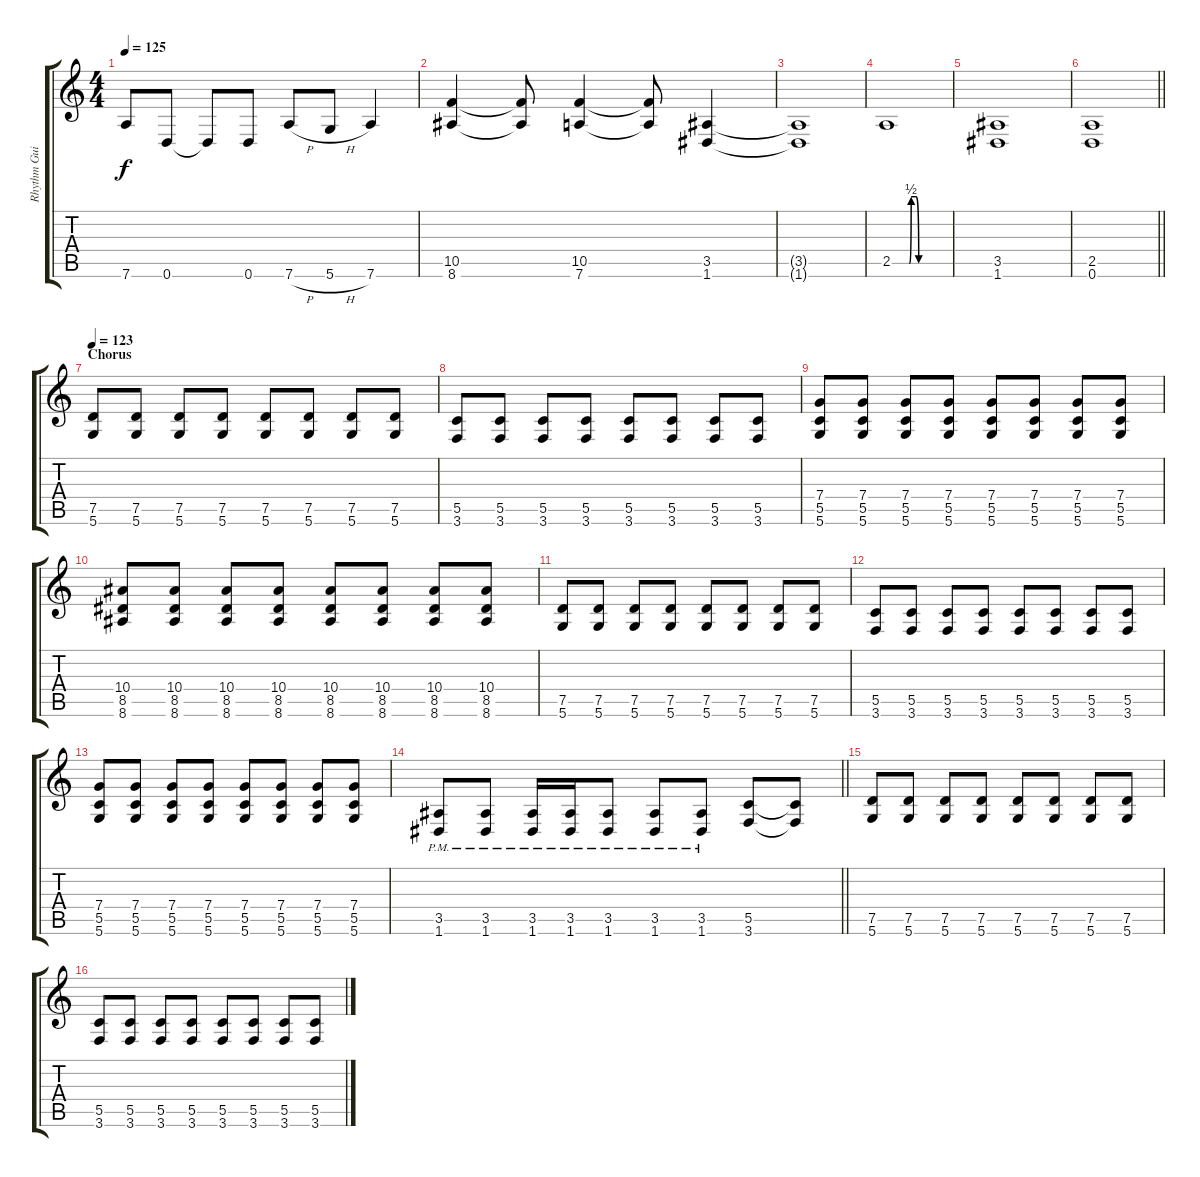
\track ("Rhythm Guitar" "Rhythm Gui") {instrument distortionguitar}
\staff {score tabs}
\tuning (D4 A3 F3 C3 G2 D2) {hide}
\ts (4 4)
\tempo 125
\clef g2
\ks c
7.6{t}.8{dy f} 0.6.8 0.6{t}.8 0.6.8 7.6{h}.8 5.6{h}.8 7.6.4 |
(10.5 8.6).4 (10.5{t} 8.6{t}).8 (10.5 7.6).4 (10.5{t} 7.6{t}).8 (3.5 1.6).4 |
(3.5{t} 1.6{t}).1 |
2.5{be (custom 0 0 10 0 15 0 18 0 20 2 25 2 28 0 30 0 60 0)}.1 |
(3.5 1.6).1 |
\barLineRight lightlight
(2.5 0.6).1 |
\section ("" "Chorus")
\tempo 123
(7.5 5.6).8 (7.5 5.6).8 (7.5 5.6).8 (7.5 5.6).8 (7.5 5.6).8 (7.5 5.6).8 (7.5 5.6).8 (7.5 5.6).8 |
(5.5 3.6).8 (5.5 3.6).8 (5.5 3.6).8 (5.5 3.6).8 (5.5 3.6).8 (5.5 3.6).8 (5.5 3.6).8 (5.5 3.6).8 |
(7.4 5.5 5.6).8 (7.4 5.5 5.6).8 (7.4 5.5 5.6).8 (7.4 5.5 5.6).8 (7.4 5.5 5.6).8 (7.4 5.5 5.6).8 (7.4 5.5 5.6).8 (7.4 5.5 5.6).8 |
(10.4 8.5 8.6).8 (10.4 8.5 8.6).8 (10.4 8.5 8.6).8 (10.4 8.5 8.6).8 (10.4 8.5 8.6).8 (10.4 8.5 8.6).8 (10.4 8.5 8.6).8 (10.4 8.5 8.6).8 |
(7.5 5.6).8 (7.5 5.6).8 (7.5 5.6).8 (7.5 5.6).8 (7.5 5.6).8 (7.5 5.6).8 (7.5 5.6).8 (7.5 5.6).8 |
(5.5 3.6).8 (5.5 3.6).8 (5.5 3.6).8 (5.5 3.6).8 (5.5 3.6).8 (5.5 3.6).8 (5.5 3.6).8 (5.5 3.6).8 |
(7.4 5.5 5.6).8 (7.4 5.5 5.6).8 (7.4 5.5 5.6).8 (7.4 5.5 5.6).8 (7.4 5.5 5.6).8 (7.4 5.5 5.6).8 (7.4 5.5 5.6).8 (7.4 5.5 5.6).8 |
\barLineRight lightlight
(3.5{pm} 1.6{pm}).8 (3.5{pm} 1.6{pm}).8 (3.5{pm} 1.6{pm}).16 (3.5{pm} 1.6{pm}).16 (3.5{pm} 1.6{pm}).8 (3.5{pm} 1.6{pm}).8 (3.5{pm} 1.6{pm}).8 (5.5 3.6).8 (5.5{t} 3.6{t}).8 |
(7.5 5.6).8 (7.5 5.6).8 (7.5 5.6).8 (7.5 5.6).8 (7.5 5.6).8 (7.5 5.6).8 (7.5 5.6).8 (7.5 5.6).8 |
(5.5 3.6).8 (5.5 3.6).8 (5.5 3.6).8 (5.5 3.6).8 (5.5 3.6).8 (5.5 3.6).8 (5.5 3.6).8 (5.5 3.6).8
